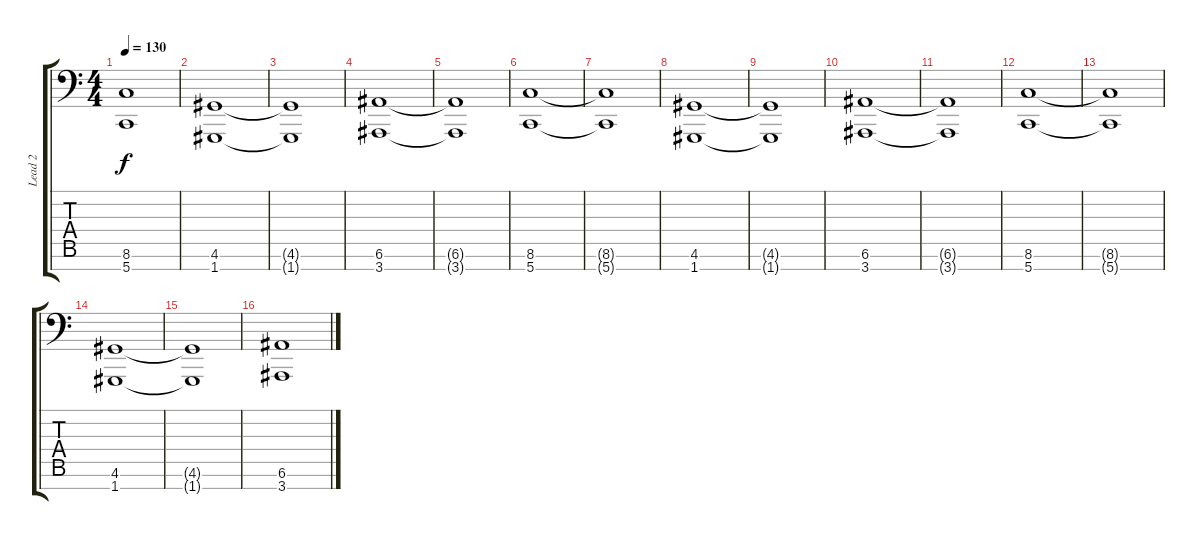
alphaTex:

\track ("Lead 2" "Lead 2") {instrument lead2sawtooth}
\staff {score tabs}
\tuning (E4 B3 G3 D3 A2 E2 G1) {hide}
\ts (4 4)
\tempo 130
\clef f4
\ks c
(8.6{t} 5.7{t}).1{dy f} |
(4.6 1.7).1 |
(4.6{t} 1.7{t}).1 |
(6.6 3.7).1 |
(6.6{t} 3.7{t}).1 |
(8.6 5.7).1 |
(8.6{t} 5.7{t}).1 |
(4.6 1.7).1 |
(4.6{t} 1.7{t}).1 |
(6.6 3.7).1 |
(6.6{t} 3.7{t}).1 |
(8.6 5.7).1 |
(8.6{t} 5.7{t}).1 |
(4.6 1.7).1 |
(4.6{t} 1.7{t}).1 |
(6.6 3.7).1
